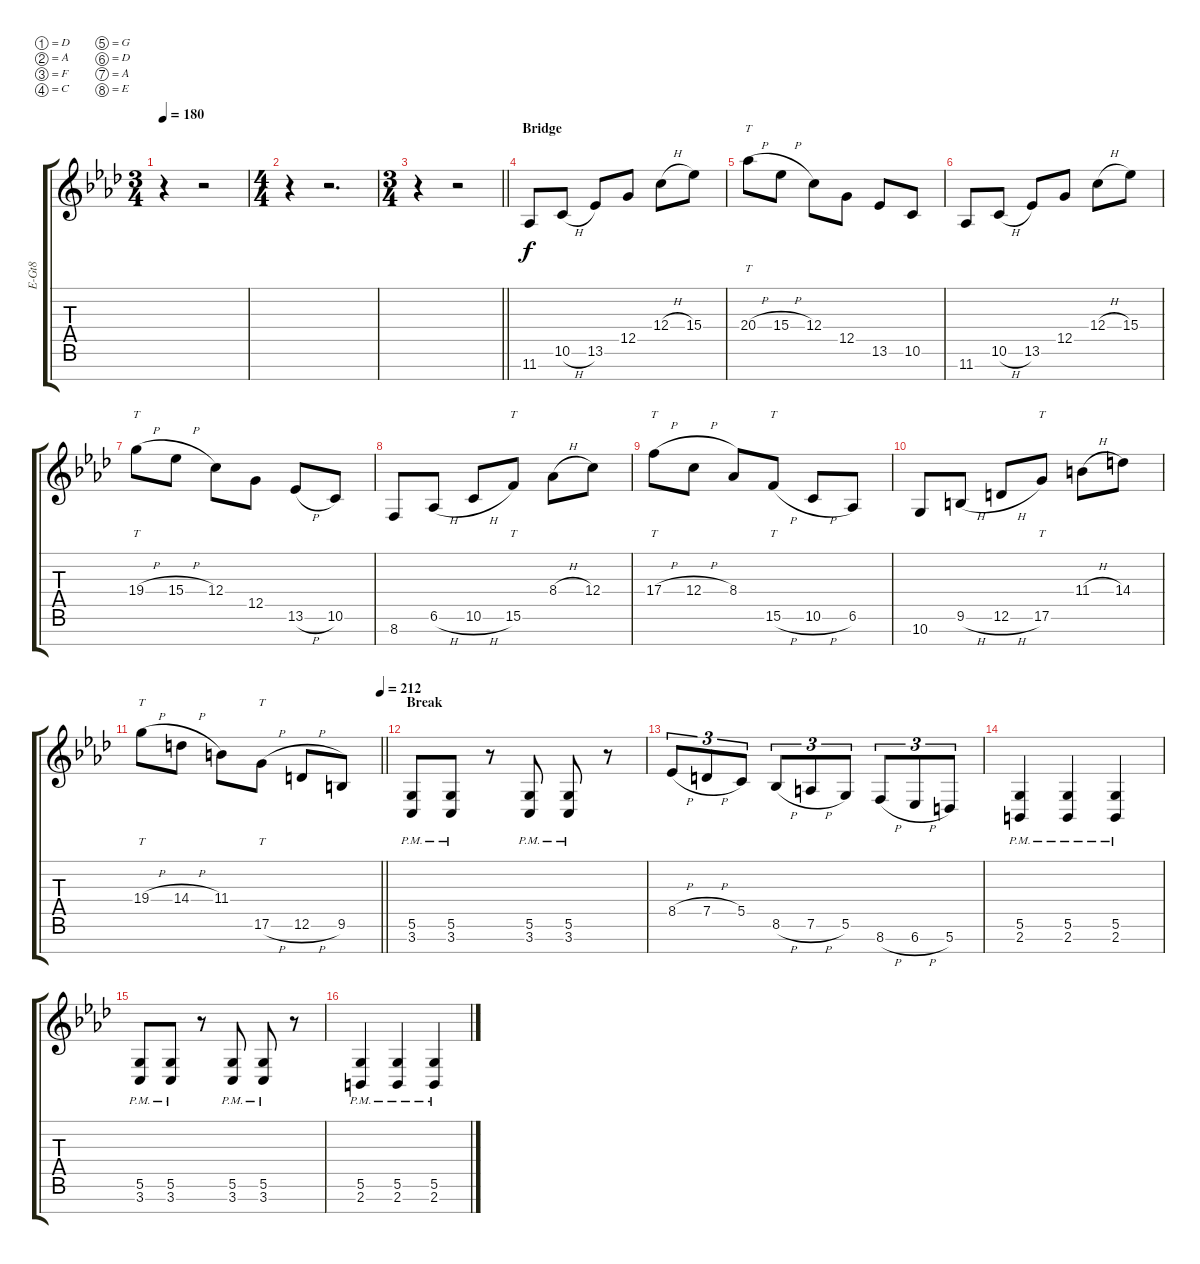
\bracketExtendMode groupsimilarinstruments
\otherSystemsTrackNameOrientation horizontal
\track ("Simon Girard" "E-Gt8") {instrument distortionguitar}
\staff {score tabs}
\tuning (D4 A3 F3 C3 G2 D2 A1 E1)
\ts (3 4)
\beaming (8 2 2 2 2)
\tempo 180
\clef g2
\ks ab
r.4{dy f beam Down} r.2{beam Down} |
\ts (4 4)
\beaming (8 2 2 2 2)
r.4{beam Down} r.2{d beam Down} |
\ts (3 4)
\beaming (8 2 2 2 2)
\barLineRight lightlight
r.4{beam Down} r.2{beam Down} |
\section ("" "Bridge")
11.7{acc b}.8{instrument distortionguitar beam Up} 10.6{h acc forcenatural}.8{beam Up} 13.6{acc forcenatural}.8{beam Up} 12.5{acc forcenatural}.8{beam Up} 12.4{h acc forcenatural}.8{beam Down} 15.4{acc forcenatural}.8{beam Down} |
20.4{h acc b}.8{tt beam Down} 15.4{h acc forcenatural}.8{beam Down} 12.4{acc forcenatural}.8{beam Down} 12.5{acc forcenatural}.8{beam Down} 13.6{acc forcenatural}.8{beam Up} 10.6{acc forcenatural}.8{beam Up} |
11.7{acc b}.8{beam Up} 10.6{h acc forcenatural}.8{beam Up} 13.6{acc forcenatural}.8{beam Up} 12.5{acc forcenatural}.8{beam Up} 12.4{h acc forcenatural}.8{beam Down} 15.4{acc forcenatural}.8{beam Down} |
19.4{h acc forcenatural}.8{tt beam Down} 15.4{h acc forcenatural}.8{beam Down} 12.4{acc forcenatural}.8{beam Down} 12.5{acc forcenatural}.8{beam Down} 13.6{h acc forcenatural}.8{beam Up} 10.6{acc forcenatural}.8{beam Up} |
8.7{acc forcenatural}.8{beam Up} 6.6{h acc b}.8{beam Up} 10.6{h acc forcenatural}.8{beam Up} 15.6{acc forcenatural}.8{tt beam Up} 8.4{h acc b}.8{beam Down} 12.4{acc forcenatural}.8{beam Down} |
17.4{h acc forcenatural}.8{tt beam Down} 12.4{h acc forcenatural}.8{beam Down} 8.4{acc b}.8{beam Up} 15.6{h acc forcenatural}.8{tt beam Up} 10.6{h acc forcenatural}.8{beam Up} 6.6{acc b}.8{beam Up} |
10.7{acc forcenatural}.8{beam Up} 9.6{h acc #}.8{beam Up} 12.6{h acc forcenatural}.8{beam Up} 17.6{acc forcenatural}.8{tt beam Up} 11.4{h acc #}.8{beam Down} 14.4{acc forcenatural}.8{beam Down} |
\tempo (212 1)
\barLineRight lightlight
19.4{h acc forcenatural}.8{tt beam Down} 14.4{h acc forcenatural}.8{beam Down} 11.4{acc #}.8{beam Down} 17.6{h acc forcenatural}.8{tt beam Down} 12.6{h acc forcenatural}.8{beam Up} 9.6{acc #}.8{beam Up} |
\section ("" "Break")
(5.6{pm acc forcenatural} 3.7{pm acc forcenatural}).8{beam Up} (5.6{pm acc forcenatural} 3.7{pm acc forcenatural}).8{beam Up} r.8{beam Up} (5.6{pm acc forcenatural} 3.7{pm acc forcenatural}).8{beam Up} (5.6{pm acc forcenatural} 3.7{pm acc forcenatural}).8{beam Up} r.8{beam Up} |
8.5{h acc forcenatural}.8{tu (3 2) beam Up} 7.5{h acc forcenatural}.8{tu (3 2) beam Up} 5.5{acc forcenatural}.8{tu (3 2) beam Up} 8.6{h acc forcenatural}.8{tu (3 2) beam Up} 7.6{h acc forcenatural}.8{tu (3 2) beam Up} 5.6{acc forcenatural}.8{tu (3 2) beam Up} 8.7{h acc forcenatural}.8{tu (3 2) beam Up} 6.7{h acc forcenatural}.8{tu (3 2) beam Up} 5.7{acc forcenatural}.8{tu (3 2) beam Up} |
(5.6{pm acc forcenatural} 2.7{pm acc #}).4{beam Up} (5.6{pm acc forcenatural} 2.7{pm acc #}).4{beam Up} (5.6{pm acc forcenatural} 2.7{pm acc #}).4{beam Up} |
(5.6{pm acc forcenatural} 3.7{pm acc forcenatural}).8{beam Up} (5.6{pm acc forcenatural} 3.7{pm acc forcenatural}).8{beam Up} r.8{beam Up} (5.6{pm acc forcenatural} 3.7{pm acc forcenatural}).8{beam Up} (5.6{pm acc forcenatural} 3.7{pm acc forcenatural}).8{beam Up} r.8{beam Up} |
(5.6{pm acc forcenatural} 2.7{pm acc #}).4{beam Up} (5.6{pm acc forcenatural} 2.7{pm acc #}).4{beam Up} (5.6{pm acc forcenatural} 2.7{pm acc #}).4{beam Up}
